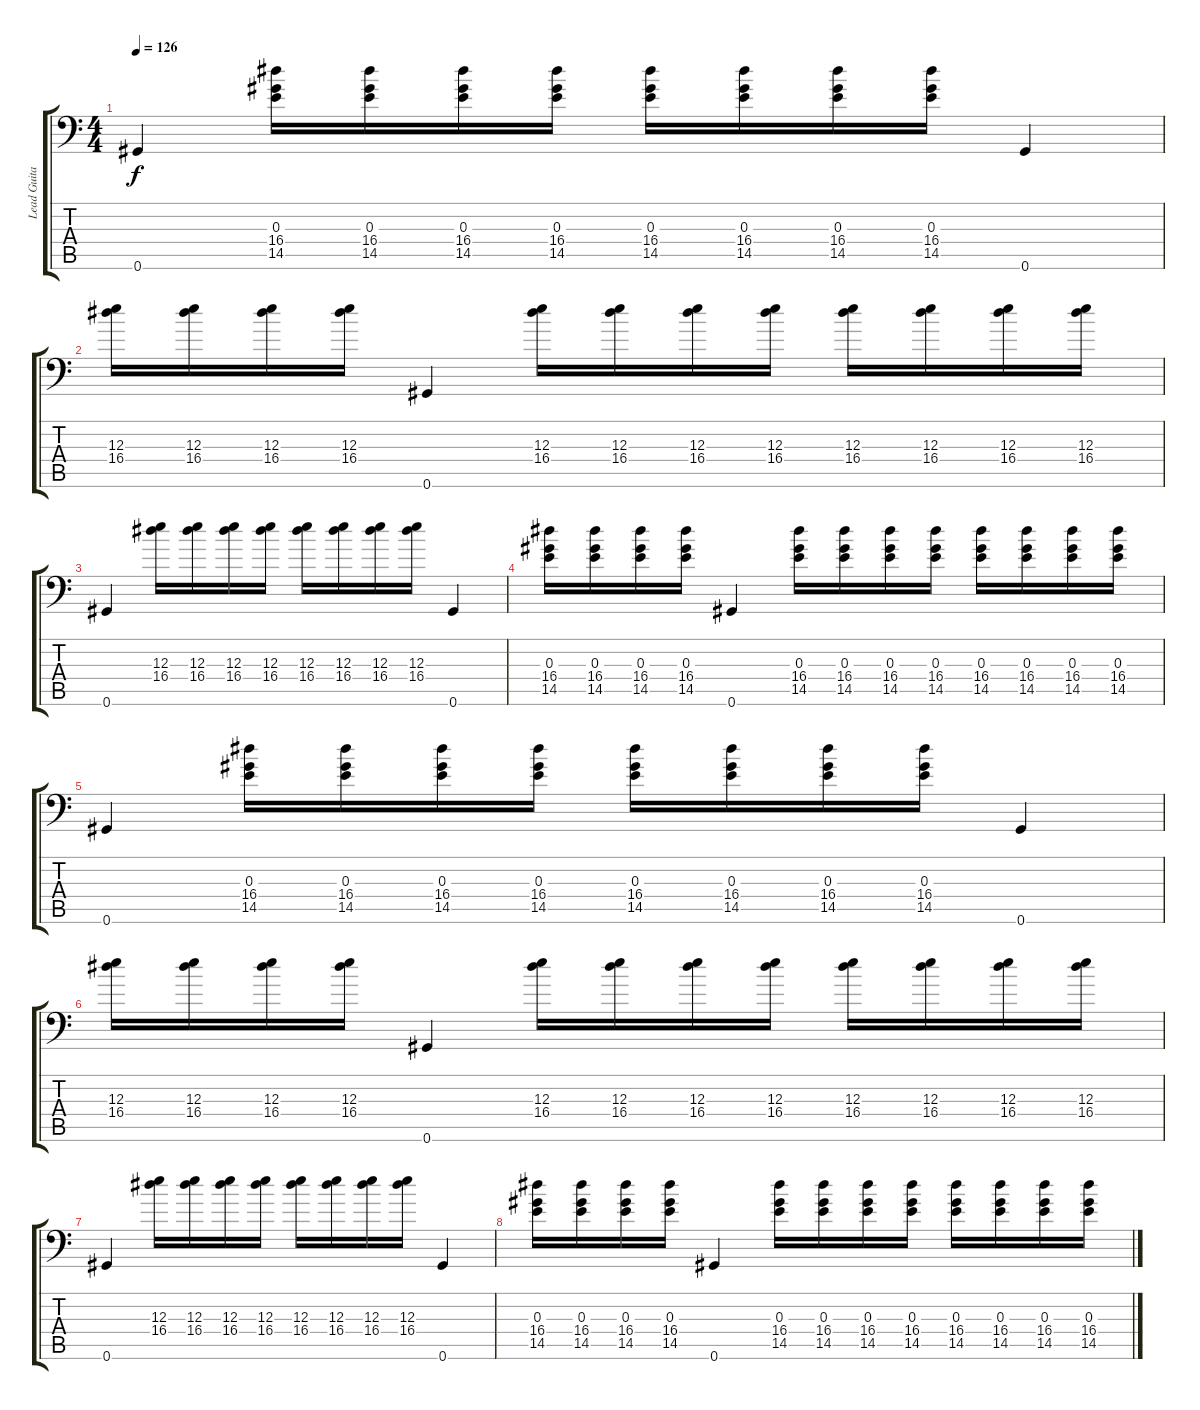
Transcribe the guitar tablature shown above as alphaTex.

\track ("Lead Guitar" "Lead Guita") {instrument distortionguitar}
\staff {score tabs}
\tuning (Db4 Ab3 E3 B2 Gb2 Ab1) {hide}
\ts (4 4)
\tempo 126
\clef f4
\ks c
0.6.4{dy f} (0.3 16.4 14.5).16 (0.3 16.4 14.5).16 (0.3 16.4 14.5).16 (0.3 16.4 14.5).16 (0.3 16.4 14.5).16 (0.3 16.4 14.5).16 (0.3 16.4 14.5).16 (0.3 16.4 14.5).16 0.6.4 |
(12.3 16.4).16 (12.3 16.4).16 (12.3 16.4).16 (12.3 16.4).16 0.6.4 (12.3 16.4).16 (12.3 16.4).16 (12.3 16.4).16 (12.3 16.4).16 (12.3 16.4).16 (12.3 16.4).16 (12.3 16.4).16 (12.3 16.4).16 |
0.6.4 (12.3 16.4).16 (12.3 16.4).16 (12.3 16.4).16 (12.3 16.4).16 (12.3 16.4).16 (12.3 16.4).16 (12.3 16.4).16 (12.3 16.4).16 0.6.4 |
(0.3 16.4 14.5).16 (0.3 16.4 14.5).16 (0.3 16.4 14.5).16 (0.3 16.4 14.5).16 0.6.4 (0.3 16.4 14.5).16 (0.3 16.4 14.5).16 (0.3 16.4 14.5).16 (0.3 16.4 14.5).16 (0.3 16.4 14.5).16 (0.3 16.4 14.5).16 (0.3 16.4 14.5).16 (0.3 16.4 14.5).16 |
0.6.4 (0.3 16.4 14.5).16 (0.3 16.4 14.5).16 (0.3 16.4 14.5).16 (0.3 16.4 14.5).16 (0.3 16.4 14.5).16 (0.3 16.4 14.5).16 (0.3 16.4 14.5).16 (0.3 16.4 14.5).16 0.6.4 |
(12.3 16.4).16 (12.3 16.4).16 (12.3 16.4).16 (12.3 16.4).16 0.6.4 (12.3 16.4).16 (12.3 16.4).16 (12.3 16.4).16 (12.3 16.4).16 (12.3 16.4).16 (12.3 16.4).16 (12.3 16.4).16 (12.3 16.4).16 |
0.6.4 (12.3 16.4).16 (12.3 16.4).16 (12.3 16.4).16 (12.3 16.4).16 (12.3 16.4).16 (12.3 16.4).16 (12.3 16.4).16 (12.3 16.4).16 0.6.4 |
(0.3 16.4 14.5).16 (0.3 16.4 14.5).16 (0.3 16.4 14.5).16 (0.3 16.4 14.5).16 0.6.4 (0.3 16.4 14.5).16 (0.3 16.4 14.5).16 (0.3 16.4 14.5).16 (0.3 16.4 14.5).16 (0.3 16.4 14.5).16 (0.3 16.4 14.5).16 (0.3 16.4 14.5).16 (0.3 16.4 14.5).16
